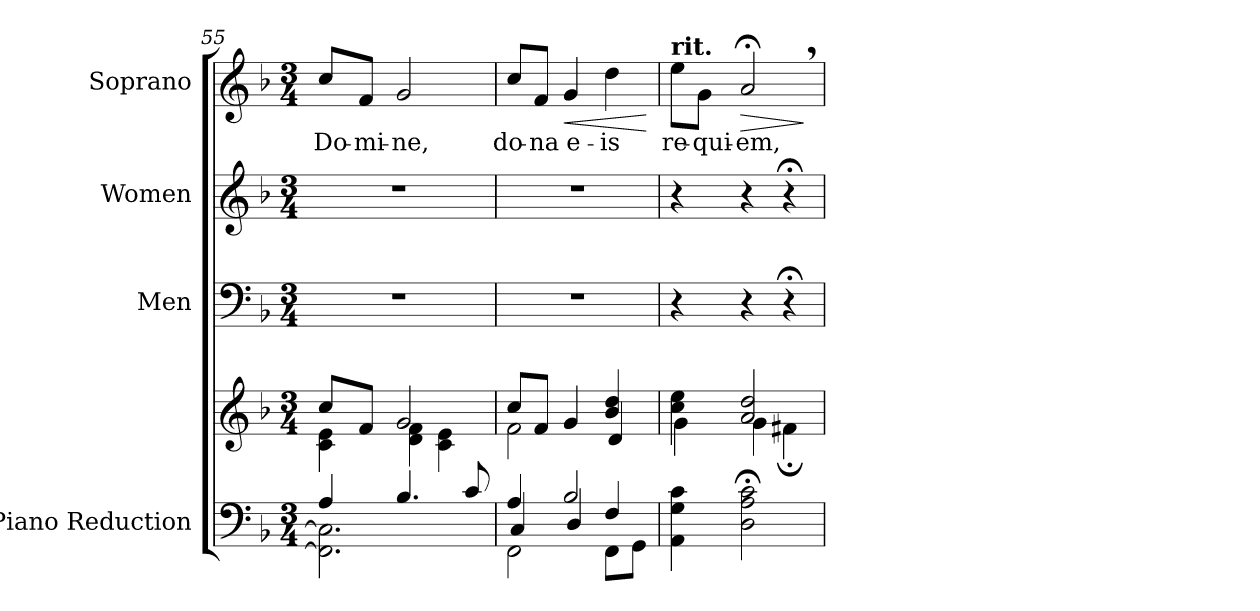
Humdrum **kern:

**kern	**kern	**kern	**kern	**kern	**text	**dynam
*part4	*part4	*part3	*part2	*part1	*part1	*part1
*staff5	*staff4	*staff3	*staff2	*staff1	*staff1	*staff1
*I"Piano Reduction	*	*I"Men	*I"Women	*I"Soprano	*	*
*I'Pno.	*	*	*	*I'S.	*	*
!!LO:LB:g=z
*clefF4	*clefG2	*clefF4	*clefG2	*clefG2	*	*
*k[b-]	*k[b-]	*k[b-]	*k[b-]	*k[b-]	*	*
*M3/4	*M3/4	*M3/4	*M3/4	*M3/4	*	*
=55	=55	=55	=55	=55	=55	=55
*^	*^	*	*	*	*	*
!	!	!	!	!	!	!	!LO:LY:b	!
4A/	2.FF\] 2.C\]	8cc/L	4c\ 4e\	2.r	2.r	8cc/L	Do-	.
!	!	!	!	!	!	!	!LO:LY:b	!
.	.	8f/J	.	.	.	8f/J	-mi-	.
!	!	!	!	!	!	!	!LO:LY:b	!
4.B-/	.	2g/	4d\ 4f\	.	.	2g/	-ne,	.
.	.	.	4c\ 4e\	.	.	.	.	.
8c/	.	.	.	.	.	.	.	.
=56	=56	=56	=56	=56	=56	=56	=56	=56
*	*^	*	*	*	*	*	*	*
!	!	!	!	!	!	!	!	!LO:LY:b	!
4A/	4C/	2FF\	8cc/L	2f\	2.r	2.r	8cc/L	do-	.
!	!	!	!	!	!	!	!	!LO:LY:b	!
.	.	.	8f/J	.	.	.	8f/J	-na	.
!	!	!	!	!	!	!	!	!LO:LY:b	!LO:HP:b
2B-/	4D/	.	4g/	.	.	.	4g/	e-	<
!	!	!	!	!	!	!	!	!LO:LY:b	!
.	4F/	8FF\L	4b-/ 4dd/	4d/	.	.	4dd\	-is	.
.	.	8GG\J	.	.	.	.	.	.	.
*v	*v	*v	*	*	*	*	*	*	*
*	*v	*v	*	*	*	*	*
.	.	.	.	.	.	[
=57	=57	=57	=57	=57	=57	=57
*	*	*	*	*MM33	*	*
*	*^	*	*	*	*	*
!	!	!	!	!	!LO:TX:B:t=rit.	!	!
!	!	!	!	!	!	!LO:LY:b	!
4AA\ 4G\ 4c\	4cc\ 4ee\	4g\	4r	4r	8ee\L	re-	.
!	!	!	!	!	!	!LO:LY:b	!
.	.	.	.	.	8g\J	-qui-	.
!	!	!	!	!	!	!LO:LY:b	!LO:HP:b
2D\;< 2A\;< 2c\;<	2a/ 2dd/	4g\	4r	4r	2a;<,/	-em,	>
.	.	4f#X;\	4r;<	4r;<	.	.	.
*	*v	*v	*	*	*	*	*
.	.	.	.	.	.	]
=	=	=	=	=	=	=
*-	*-	*-	*-	*-	*-	*-
